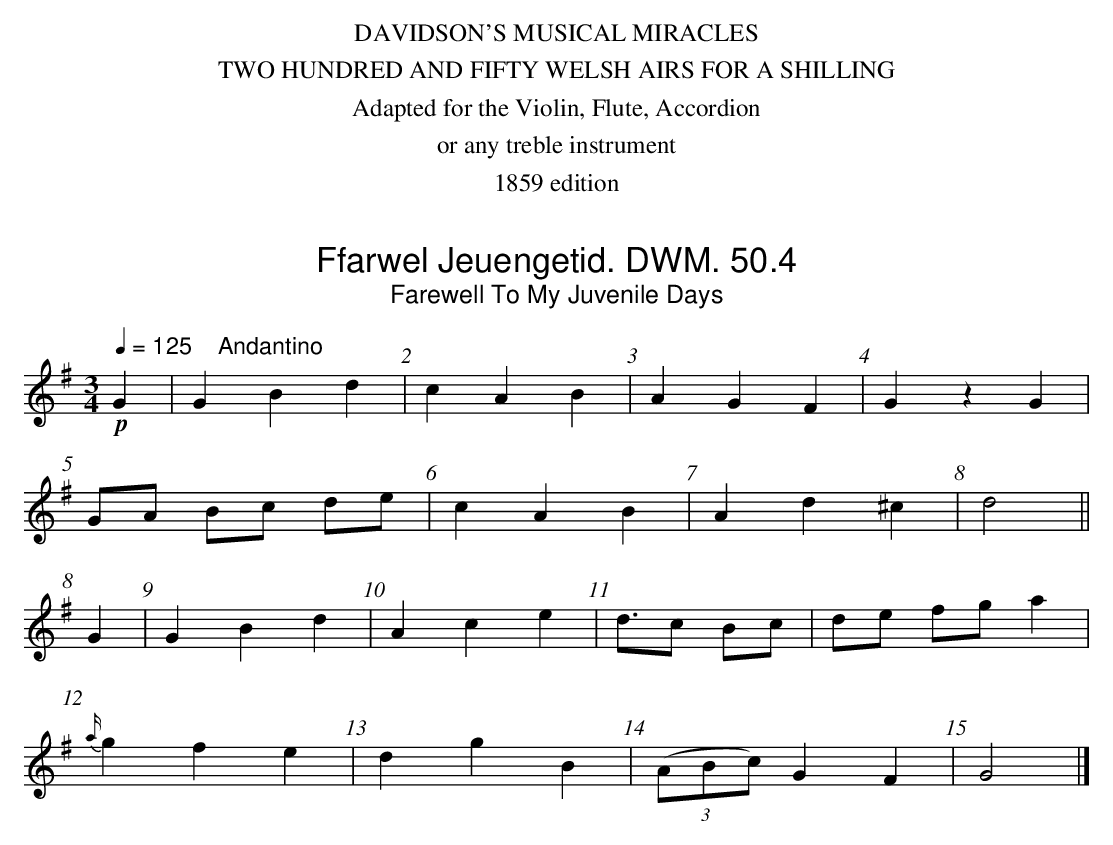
X:1
T:Ffarwel Jeuengetid. DWM. 50.4
T:Farewell To My Juvenile Days
M:3/4
L:1/8
Q:1/4=125  "    Andantino"
K:G
!p!G2|G2B2d2|c2A2B2|A2G2F2|G2z2G2|
GA Bc de|c2A2B2|A2d2^c2|d4||
G2|G2B2d2|A2c2e2|d3/c Bc|de fg a2|
{a/}g2f2e2|d2g2B2|(3(ABc) G2F2|G4|]
